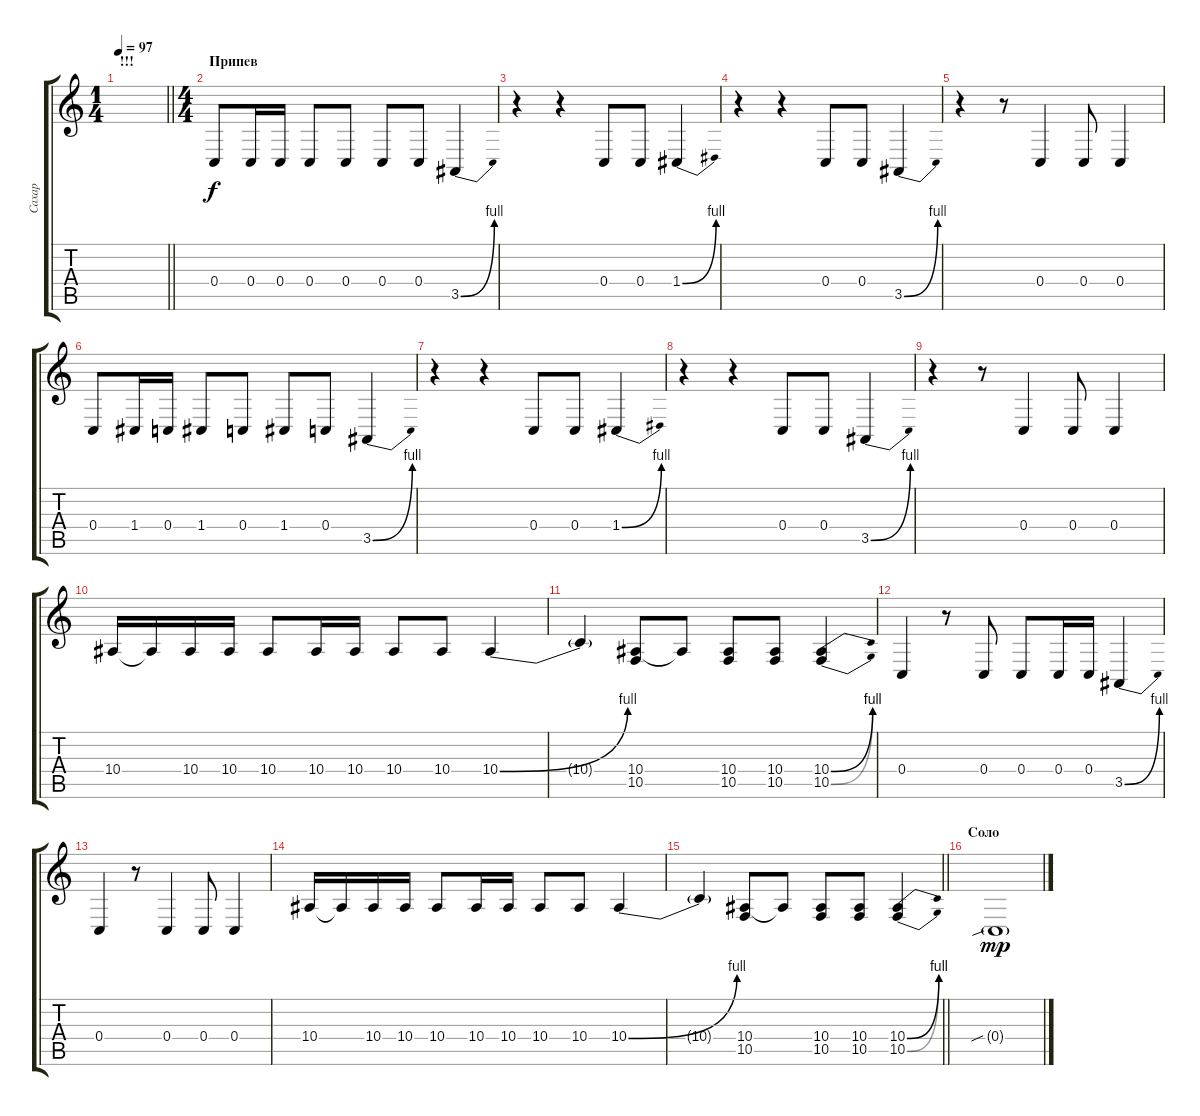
\track ("Сахар" "Сахар") {instrument clarinet}
\staff {score tabs}
\tuning (D4 A3 F3 C3 G2 C2) {hide}
\ts (1 4)
\section ("" "!!!")
\tempo 97
\clef g2
\barLineRight lightlight
\ks c
|
\ts (4 4)
\section ("" "Припев")
0.4.8 0.4.16 0.4.16 0.4.8 0.4.8 0.4.8 0.4.8 3.5{be (bend 0 0 60 4)}.4 |
r.4 r.4 0.4.8 0.4.8 1.4{be (bend 0 0 60 4)}.4 |
r.4 r.4 0.4.8 0.4.8 3.5{be (bend 0 0 60 4)}.4 |
r.4 r.8 0.4.4 0.4.8 0.4.4 |
0.4.8 1.4.16 0.4.16 1.4.8 0.4.8 1.4.8 0.4.8 3.5{be (bend 0 0 60 4)}.4 |
r.4 r.4 0.4.8 0.4.8 1.4{be (bend 0 0 60 4)}.4 |
r.4 r.4 0.4.8 0.4.8 3.5{be (bend 0 0 60 4)}.4 |
r.4 r.8 0.4.4 0.4.8 0.4.4 |
10.4.16 10.4{t}.16 10.4.16 10.4.16 10.4.8 10.4.16 10.4.16 10.4.8 10.4.8 10.4{be (bend 0 0 60 4)}.4 |
10.4{t}.4 (10.4 10.5).8 10.4{t}.8 (10.4 10.5).8 (10.4 10.5).8 (10.4{be (bend 0 0 60 4)} 10.5{be (bend 0 0 60 4)}).4 |
0.4.4 r.8 0.4.8 0.4.8 0.4.16 0.4.16 3.5{be (bend 0 0 60 4)}.4 |
0.4.4 r.8 0.4.4 0.4.8 0.4.4 |
10.4.16 10.4{t}.16 10.4.16 10.4.16 10.4.8 10.4.16 10.4.16 10.4.8 10.4.8 10.4{be (bend 0 0 60 4)}.4 |
\barLineRight lightlight
10.4{t}.4 (10.4 10.5).8 10.4{t}.8 (10.4 10.5).8 (10.4 10.5).8 (10.4{be (bend 0 0 60 4)} 10.5{be (bend 0 0 60 4)}).4 |
\section ("" "Соло")
0.4{sib g}.1{dy mp}
